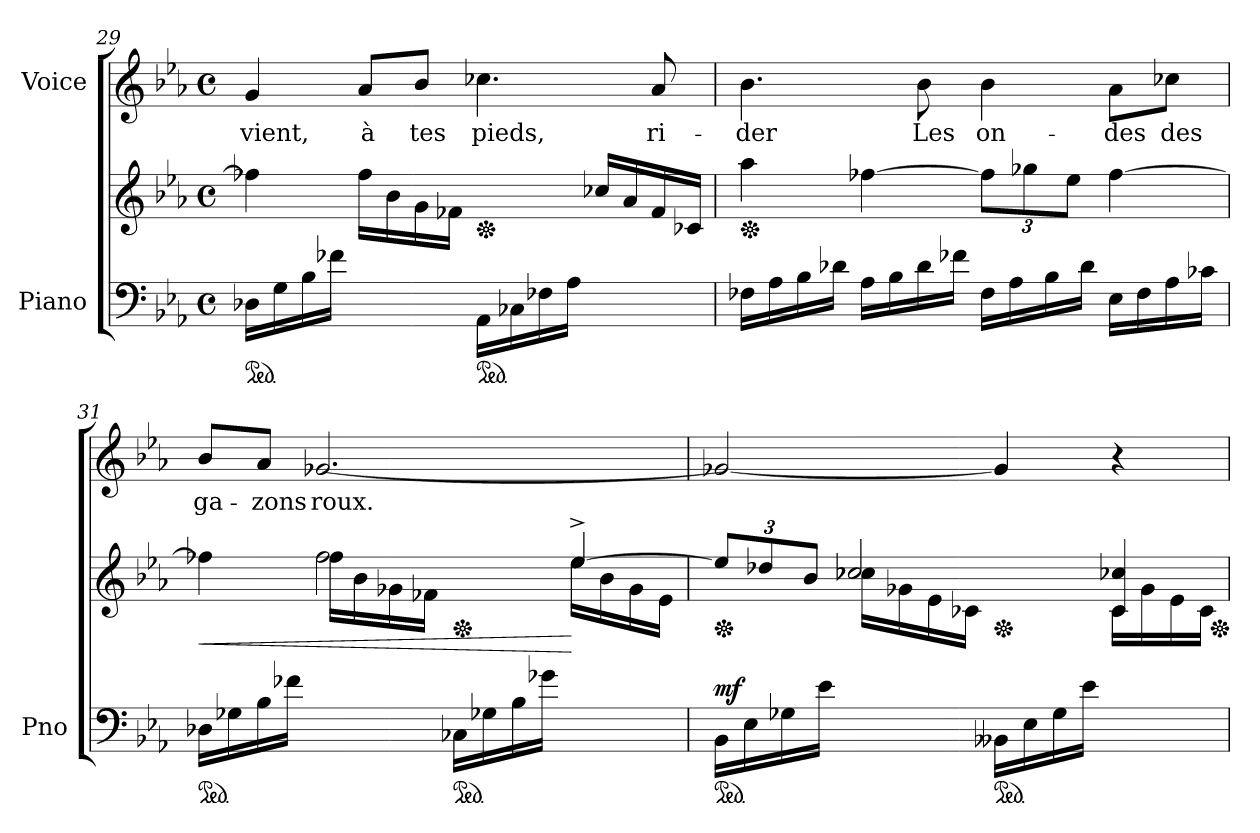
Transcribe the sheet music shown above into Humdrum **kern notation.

**kern	**kern	**dynam	**kern	**text
*part2	*part2	*part2	*part1	*part1
*staff3	*staff2	*staff2/3	*staff1	*staff1
*I"Piano	*	*	*I"Voice	*
*I'Pno	*	*	*	*
*clefF4	*clefG2	*	*clefG2	*
*k[b-e-a-]	*k[b-e-a-]	*	*k[b-e-a-]	*
*M4/4	*M4/4	*	*M4/4	*
*met(c)	*met(c)	*	*met(c)	*
*ped	*	*	*	*
=29	=29	=29	=29	=29
*	*^	*	*	*
16D-X\LL	4ff-X\]	4ryy	.	4g/	vient,
16G\	.	.	.	.	.
16B-\	.	.	.	.	.
16f-X\JJ	.	.	.	.	.
4ryy	4ryy	16ff-\LL	.	8a-/L	à
.	.	16b-\	.	.	.
.	.	16g\	.	8b-/J	tes
.	.	16f-X\JJ	.	.	.
*ped	*	*	*	*	*
*	*Xped	*	*	*	*
16AA-\LL	2ryy	4ryy	.	4.cc-X\	pieds,
16C-X\	.	.	.	.	.
16F-X\	.	.	.	.	.
16A-\JJ	.	.	.	.	.
4ryy	.	16cc-X/LL	.	.	.
.	.	16a-/	.	.	.
.	.	16f-/	.	8a-/	ri-
.	.	16c-X/JJ	.	.	.
*	*v	*v	*	*	*
=30	=30	=30	=30	=30
*	*Xped	*	*	*
16F-X\LL	4aa-\	.	4.b-\	-der
16A-\	.	.	.	.
16B-\	.	.	.	.
16d-X\JJ	.	.	.	.
16A-\LL	[4ff-X\	.	.	.
16B-\	.	.	.	.
16d-\	.	.	8b-\	Les
16f-X\JJ	.	.	.	.
16F-\LL	12ff-\L]	.	4b-\	on-
16A-\	.	.	.	.
.	12gg-X\	.	.	.
16B-\	.	.	.	.
.	12ee-\J	.	.	.
16d-\JJ	.	.	.	.
16E-\LL	[4ff-\	.	8a-\L	-des
16F-\	.	.	.	.
16A-\	.	.	8cc-X\J	des
16c-X\JJ	.	.	.	.
=31	=31	=31	=31	=31
*ped	*	*	*	*
!	!	!LO:HP:b	!	!
*	*^	*	*	*
16D-X\LL	4ff-X\]	4ryy	<	8b-/L	ga-
16G-X\	.	.	.	.	.
16B-\	.	.	.	8a-/J	-zons
16f-X\JJ	.	.	.	.	.
4ryy	2ff-\	16ff-\LL	.	[2.g-X/	roux.
.	.	16b-\	.	.	.
.	.	16g-X\	.	.	.
.	.	16f-X\JJ	.	.	.
*ped	*	*	*	*	*
*	*Xped	*	*	*	*
16C-X\LL	.	4ryy	.	.	.
16G-X\	.	.	.	.	.
16B-\	.	.	.	.	.
16g-X\JJ	.	.	.	.	.
4ryy	[>4ee-^>/	16ee-\LL	[	.	.
.	.	16b-\	.	.	.
.	.	16g-\	.	.	.
.	.	16e-\JJ	.	.	.
=32	=32	=32	=32	=32	=32
*ped	*	*	*	*	*
*	*Xped	*	*	*	*
*	*Xbrackettup	*	*	*	*
!	!	!	!LO:DY:a=2	!	!
16BB-\LL	12ee-/L]	4ryy	mf	2g-X/_	.
16E-\	.	.	.	.	.
.	12dd-X/	.	.	.	.
16G-X\	.	.	.	.	.
.	12b-/J	.	.	.	.
16e-\JJ	.	.	.	.	.
4ryy	2cc-X/	16cc-\LL	.	.	.
.	.	16g-X\	.	.	.
.	.	16e-\	.	.	.
.	.	16c-X\JJ	.	.	.
*ped	*	*	*	*	*
*	*Xped	*	*	*	*
16BB--X\LL	.	4ryy	.	4g-/]	.
16E-\	.	.	.	.	.
16G-\	.	.	.	.	.
16e-\JJ	.	.	.	.	.
4ryy	4c-/ 4cc-X/	16c-\LL	.	4r	.
.	.	16g-\	.	.	.
.	.	16e-\	.	.	.
.	.	16c-\JJ	.	.	.
*	*Xped	*	*	*	*
*	*v	*v	*	*	*
=	=	=	=	=
*-	*-	*-	*-	*-
